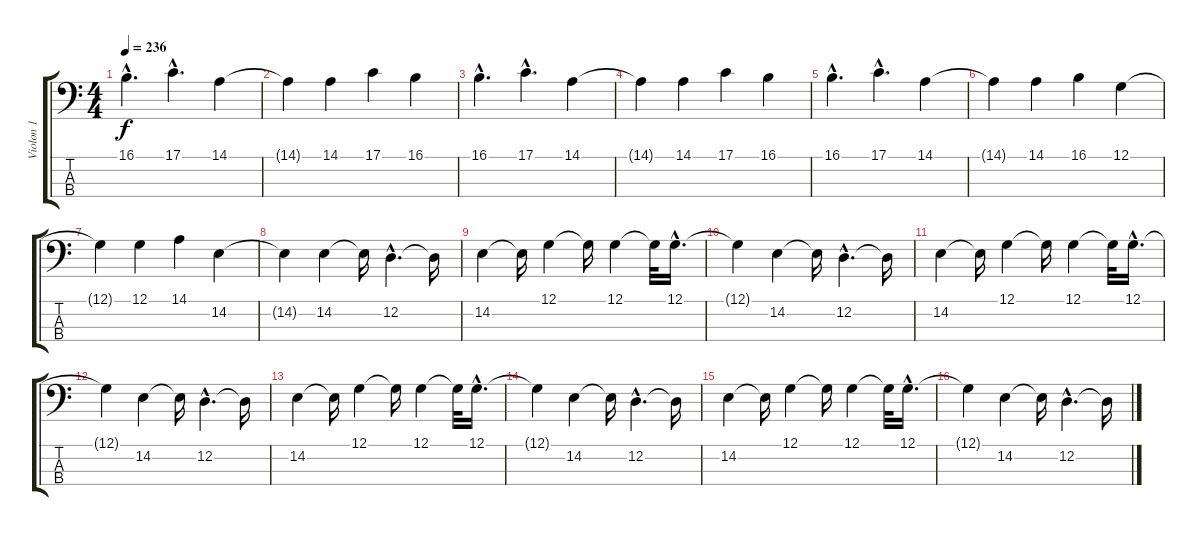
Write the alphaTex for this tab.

\track ("Violon 1" "Violon 1") {instrument cello}
\staff {score tabs}
\tuning (G2 D2 A1 E1) {hide}
\ts (4 4)
\tempo 236
\clef f4
\ks c
16.1{hac}.4{d dy f} 17.1{hac}.4{d} 14.1.4 |
14.1{t}.4 14.1.4 17.1.4 16.1.4 |
16.1{hac}.4{d} 17.1{hac}.4{d} 14.1.4 |
14.1{t}.4 14.1.4 17.1.4 16.1.4 |
16.1{hac}.4{d} 17.1{hac}.4{d} 14.1.4 |
14.1{t}.4 14.1.4 16.1.4 12.1.4 |
12.1{t}.4 12.1.4 14.1.4 14.2.4 |
14.2{t}.4 14.2.4 14.2{t}.16 12.2{hac}.4{d} 12.2{t}.16 |
14.2.4 14.2{t}.16 12.1.4 12.1{t}.16 12.1.4 12.1{t}.32 12.1{hac}.16{d} |
12.1{t}.4 14.2.4 14.2{t}.16 12.2{hac}.4{d} 12.2{t}.16 |
14.2.4 14.2{t}.16 12.1.4 12.1{t}.16 12.1.4 12.1{t}.32 12.1{hac}.16{d} |
12.1{t}.4 14.2.4 14.2{t}.16 12.2{hac}.4{d} 12.2{t}.16 |
14.2.4 14.2{t}.16 12.1.4 12.1{t}.16 12.1.4 12.1{t}.32 12.1{hac}.16{d} |
12.1{t}.4 14.2.4 14.2{t}.16 12.2{hac}.4{d} 12.2{t}.16 |
14.2.4 14.2{t}.16 12.1.4 12.1{t}.16 12.1.4 12.1{t}.32 12.1{hac}.16{d} |
12.1{t}.4 14.2.4 14.2{t}.16 12.2{hac}.4{d} 12.2{t}.16
